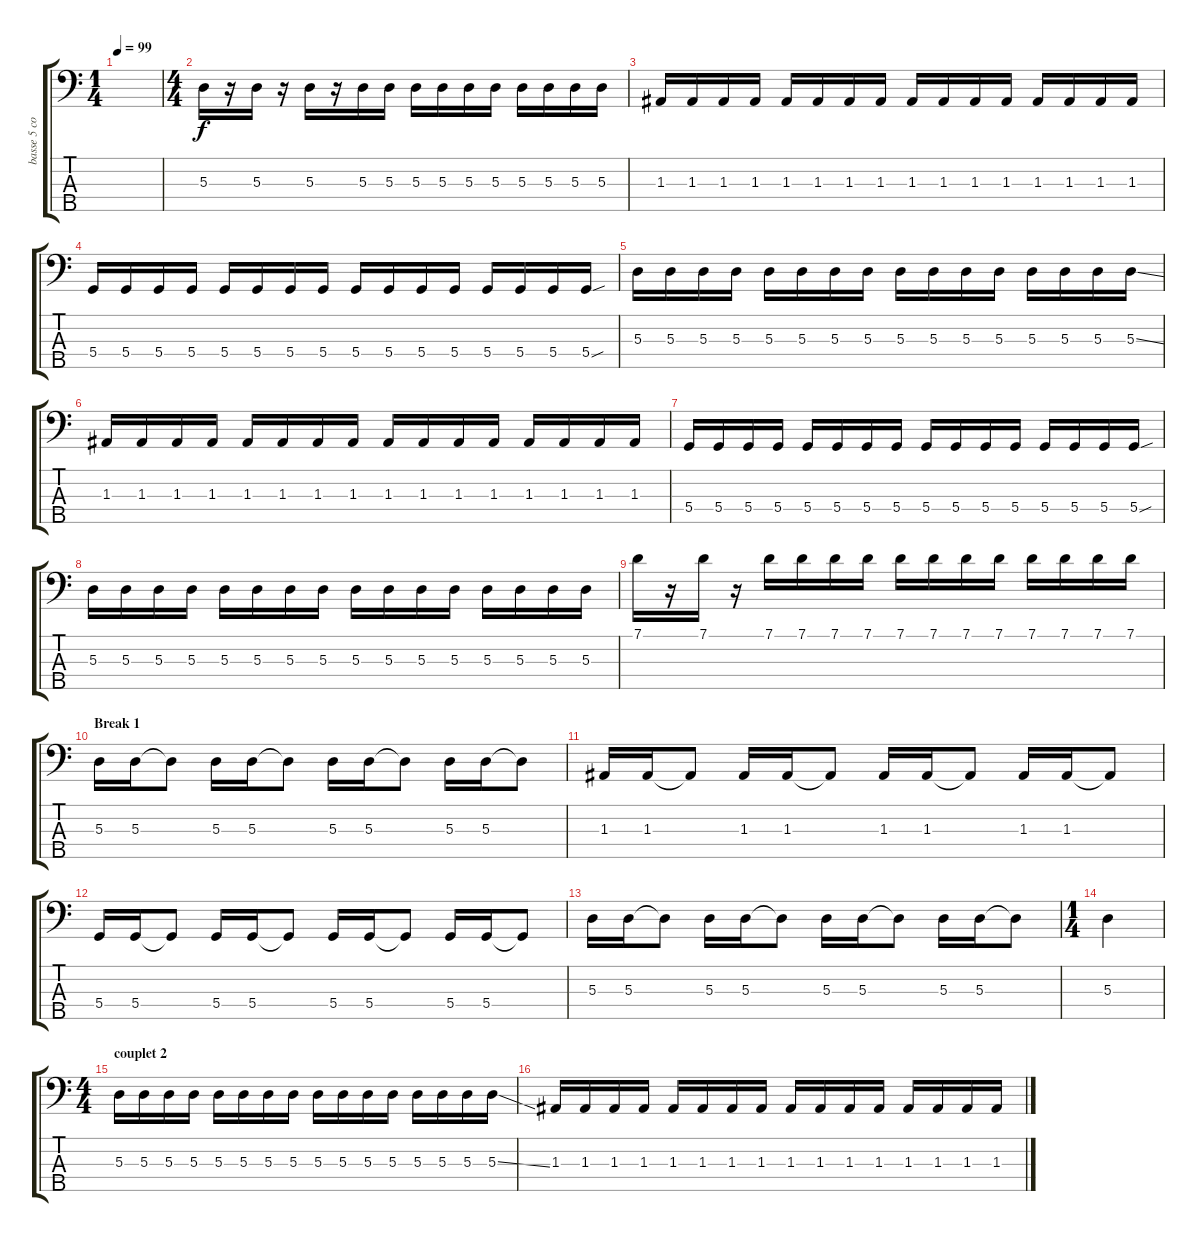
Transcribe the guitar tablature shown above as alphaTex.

\track ("basse 5 cordes (dropped D)" "basse 5 co") {instrument electricbassfinger}
\staff {score tabs}
\tuning (G2 D2 A1 D1 B0) {hide}
\ts (1 4)
\tempo 99
\clef f4
\ks c
|
\ts (4 4)
5.3.16 r.16 5.3.16 r.16 5.3.16 r.16 5.3.16 5.3.16 5.3.16 5.3.16 5.3.16 5.3.16 5.3.16 5.3.16 5.3.16 5.3.16 |
1.3.16 1.3.16 1.3.16 1.3.16 1.3.16 1.3.16 1.3.16 1.3.16 1.3.16 1.3.16 1.3.16 1.3.16 1.3.16 1.3.16 1.3.16 1.3.16 |
5.4.16 5.4.16 5.4.16 5.4.16 5.4.16 5.4.16 5.4.16 5.4.16 5.4.16 5.4.16 5.4.16 5.4.16 5.4.16 5.4.16 5.4.16 5.4{sou}.16 |
5.3.16 5.3.16 5.3.16 5.3.16 5.3.16 5.3.16 5.3.16 5.3.16 5.3.16 5.3.16 5.3.16 5.3.16 5.3.16 5.3.16 5.3.16 5.3{ss}.16 |
1.3.16 1.3.16 1.3.16 1.3.16 1.3.16 1.3.16 1.3.16 1.3.16 1.3.16 1.3.16 1.3.16 1.3.16 1.3.16 1.3.16 1.3.16 1.3.16 |
5.4.16 5.4.16 5.4.16 5.4.16 5.4.16 5.4.16 5.4.16 5.4.16 5.4.16 5.4.16 5.4.16 5.4.16 5.4.16 5.4.16 5.4.16 5.4{sou}.16 |
5.3.16 5.3.16 5.3.16 5.3.16 5.3.16 5.3.16 5.3.16 5.3.16 5.3.16 5.3.16 5.3.16 5.3.16 5.3.16 5.3.16 5.3.16 5.3.16 |
7.1.16 r.16 7.1.16 r.16 7.1.16 7.1.16 7.1.16 7.1.16 7.1.16 7.1.16 7.1.16 7.1.16 7.1.16 7.1.16 7.1.16 7.1.16 |
\section ("" "Break 1")
5.3.16{volume 16} 5.3.16 5.3{t}.8 5.3.16 5.3.16 5.3{t}.8 5.3.16 5.3.16 5.3{t}.8 5.3.16 5.3.16 5.3{t}.8 |
1.3.16 1.3.16 1.3{t}.8 1.3.16 1.3.16 1.3{t}.8 1.3.16 1.3.16 1.3{t}.8 1.3.16 1.3.16 1.3{t}.8 |
5.4.16 5.4.16 5.4{t}.8 5.4.16 5.4.16 5.4{t}.8 5.4.16 5.4.16 5.4{t}.8 5.4.16 5.4.16 5.4{t}.8 |
5.3.16 5.3.16 5.3{t}.8 5.3.16 5.3.16 5.3{t}.8 5.3.16 5.3.16 5.3{t}.8 5.3.16 5.3.16 5.3{t}.8 |
\ts (1 4)
5.3.4 |
\ts (4 4)
\section ("" "couplet 2")
5.3.16 5.3.16 5.3.16 5.3.16 5.3.16 5.3.16 5.3.16 5.3.16 5.3.16 5.3.16 5.3.16 5.3.16 5.3.16 5.3.16 5.3.16 5.3{ss}.16 |
1.3.16 1.3.16 1.3.16 1.3.16 1.3.16 1.3.16 1.3.16 1.3.16 1.3.16 1.3.16 1.3.16 1.3.16 1.3.16 1.3.16 1.3.16 1.3.16
